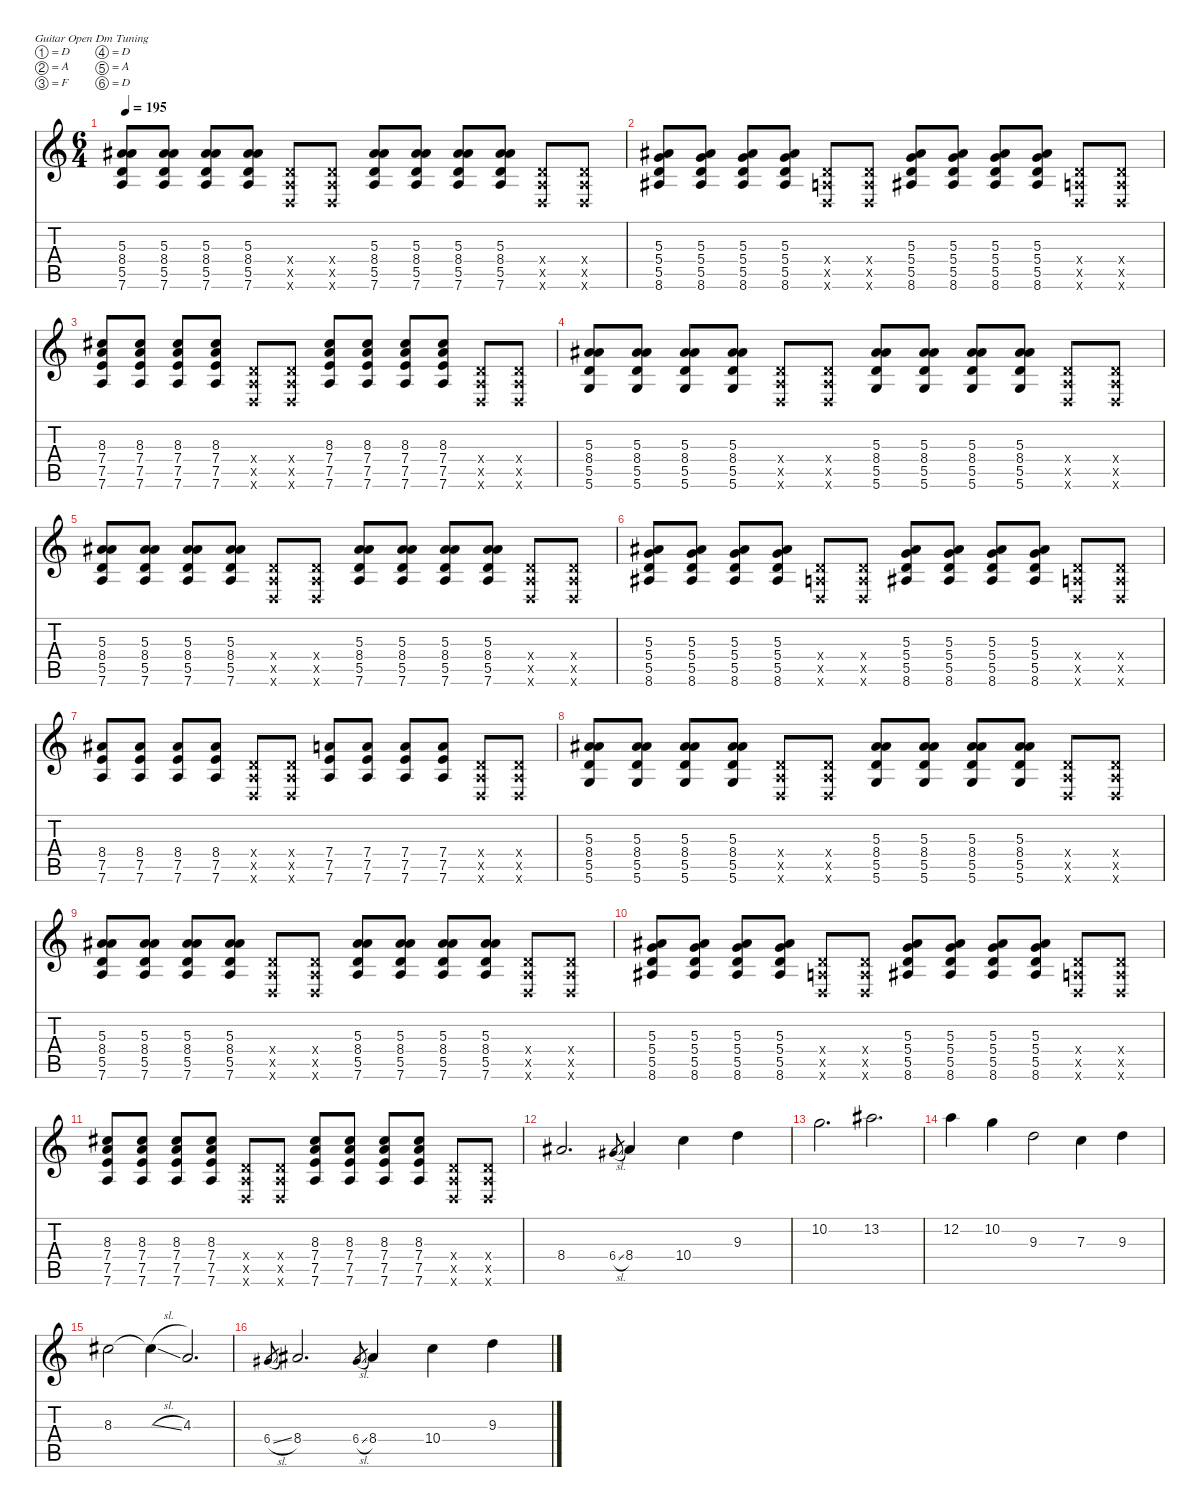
\defaultSystemsLayout 4
\hideDynamics
\bracketExtendMode nobrackets
\singleTrackTrackNamePolicy hidden
\multiTrackTrackNamePolicy hidden
\firstSystemTrackNameMode fullname
\firstSystemTrackNameOrientation horizontal
\otherSystemsTrackNameOrientation horizontal
\track ("Guitar 1" "dist.guit.") {defaultSystemsLayout 4 mute instrument distortionguitar}
\staff {score tabs}
\tuning (D4 A3 F3 D3 A2 D2)
\ts (6 4)
\tempo 195
\clef g2
\ks c
(5.3{acc #} 8.4{acc #} 5.5 7.6).8{dy f beam Up} (5.3{acc #} 8.4{acc #} 5.5 7.6).8{beam Up} (5.3{acc #} 8.4{acc #} 5.5 7.6).8{beam Up} (5.3{acc #} 8.4{acc #} 5.5 7.6).8{beam Up} (0.4{x} 0.5{x} 0.6{x}).8{beam Up} (0.4{x} 0.5{x} 0.6{x}).8{beam Up} (5.3{acc #} 8.4{acc #} 5.5 7.6).8{beam Up} (5.3{acc #} 8.4{acc #} 5.5 7.6).8{beam Up} (5.3{acc #} 8.4{acc #} 5.5 7.6).8{beam Up} (5.3{acc #} 8.4{acc #} 5.5 7.6).8{beam Up} (0.4{x} 0.5{x} 0.6{x}).8{beam Up} (0.4{x} 0.5{x} 0.6{x}).8{beam Up} |
(5.3{acc #} 5.4 5.5 8.6{acc #}).8{beam Up} (5.3{acc #} 5.4 5.5 8.6{acc #}).8{beam Up} (5.3{acc #} 5.4 5.5 8.6{acc #}).8{beam Up} (5.3{acc #} 5.4 5.5 8.6{acc #}).8{beam Up} (0.4{x} 0.5{x} 0.6{x}).8{beam Up} (0.4{x} 0.5{x} 0.6{x}).8{beam Up} (5.3{acc #} 5.4 5.5 8.6{acc #}).8{beam Up} (5.3{acc #} 5.4 5.5 8.6{acc #}).8{beam Up} (5.3{acc #} 5.4 5.5 8.6{acc #}).8{beam Up} (5.3{acc #} 5.4 5.5 8.6{acc #}).8{beam Up} (0.4{x} 0.5{x} 0.6{x}).8{beam Up} (0.4{x} 0.5{x} 0.6{x}).8{beam Up} |
(7.4 7.5 7.6 8.3{acc #}).8{beam Up} (7.4 7.5 7.6 8.3{acc #}).8{beam Up} (7.4 7.5 7.6 8.3{acc #}).8{beam Up} (7.4 7.5 7.6 8.3{acc #}).8{beam Up} (0.4{x} 0.5{x} 0.6{x}).8{beam Up} (0.4{x} 0.5{x} 0.6{x}).8{beam Up} (7.4 7.5 7.6 8.3{acc #}).8{beam Up} (7.4 7.5 7.6 8.3{acc #}).8{beam Up} (7.4 7.5 7.6 8.3{acc #}).8{beam Up} (7.4 7.5 7.6 8.3{acc #}).8{beam Up} (0.4{x} 0.5{x} 0.6{x}).8{beam Up} (0.4{x} 0.5{x} 0.6{x}).8{beam Up} |
(5.3{acc #} 8.4{acc #} 5.5 5.6).8{beam Up} (5.3{acc #} 8.4{acc #} 5.5 5.6).8{beam Up} (5.3{acc #} 8.4{acc #} 5.5 5.6).8{beam Up} (5.3{acc #} 8.4{acc #} 5.5 5.6).8{beam Up} (0.4{x} 0.5{x} 0.6{x}).8{beam Up} (0.4{x} 0.5{x} 0.6{x}).8{beam Up} (5.3{acc #} 8.4{acc #} 5.5 5.6).8{beam Up} (5.3{acc #} 8.4{acc #} 5.5 5.6).8{beam Up} (5.3{acc #} 8.4{acc #} 5.5 5.6).8{beam Up} (5.3{acc #} 8.4{acc #} 5.5 5.6).8{beam Up} (0.4{x} 0.5{x} 0.6{x}).8{beam Up} (0.4{x} 0.5{x} 0.6{x}).8{beam Up} |
(5.3{acc #} 8.4{acc #} 5.5 7.6).8{beam Up} (5.3{acc #} 8.4{acc #} 5.5 7.6).8{beam Up} (5.3{acc #} 8.4{acc #} 5.5 7.6).8{beam Up} (5.3{acc #} 8.4{acc #} 5.5 7.6).8{beam Up} (0.4{x} 0.5{x} 0.6{x}).8{beam Up} (0.4{x} 0.5{x} 0.6{x}).8{beam Up} (5.3{acc #} 8.4{acc #} 5.5 7.6).8{beam Up} (5.3{acc #} 8.4{acc #} 5.5 7.6).8{beam Up} (5.3{acc #} 8.4{acc #} 5.5 7.6).8{beam Up} (5.3{acc #} 8.4{acc #} 5.5 7.6).8{beam Up} (0.4{x} 0.5{x} 0.6{x}).8{beam Up} (0.4{x} 0.5{x} 0.6{x}).8{beam Up} |
(5.3{acc #} 5.4 5.5 8.6{acc #}).8{beam Up} (5.3{acc #} 5.4 5.5 8.6{acc #}).8{beam Up} (5.3{acc #} 5.4 5.5 8.6{acc #}).8{beam Up} (5.3{acc #} 5.4 5.5 8.6{acc #}).8{beam Up} (0.4{x} 0.5{x} 0.6{x}).8{beam Up} (0.4{x} 0.5{x} 0.6{x}).8{beam Up} (5.3{acc #} 5.4 5.5 8.6{acc #}).8{beam Up} (5.3{acc #} 5.4 5.5 8.6{acc #}).8{beam Up} (5.3{acc #} 5.4 5.5 8.6{acc #}).8{beam Up} (5.3{acc #} 5.4 5.5 8.6{acc #}).8{beam Up} (0.4{x} 0.5{x} 0.6{x}).8{beam Up} (0.4{x} 0.5{x} 0.6{x}).8{beam Up} |
(8.4{acc #} 7.5 7.6).8{beam Up} (8.4{acc #} 7.5 7.6).8{beam Up} (8.4{acc #} 7.5 7.6).8{beam Up} (8.4{acc #} 7.5 7.6).8{beam Up} (0.4{x} 0.5{x} 0.6{x}).8{beam Up} (0.4{x} 0.5{x} 0.6{x}).8{beam Up} (7.4 7.5 7.6).8{beam Up} (7.4 7.5 7.6).8{beam Up} (7.4 7.5 7.6).8{beam Up} (7.4 7.5 7.6).8{beam Up} (0.4{x} 0.5{x} 0.6{x}).8{beam Up} (0.4{x} 0.5{x} 0.6{x}).8{beam Up} |
(5.3{acc #} 8.4{acc #} 5.5 5.6).8{beam Up} (5.3{acc #} 8.4{acc #} 5.5 5.6).8{beam Up} (5.3{acc #} 8.4{acc #} 5.5 5.6).8{beam Up} (5.3{acc #} 8.4{acc #} 5.5 5.6).8{beam Up} (0.4{x} 0.5{x} 0.6{x}).8{beam Up} (0.4{x} 0.5{x} 0.6{x}).8{beam Up} (5.3{acc #} 8.4{acc #} 5.5 5.6).8{beam Up} (5.3{acc #} 8.4{acc #} 5.5 5.6).8{beam Up} (5.3{acc #} 8.4{acc #} 5.5 5.6).8{beam Up} (5.3{acc #} 8.4{acc #} 5.5 5.6).8{beam Up} (0.4{x} 0.5{x} 0.6{x}).8{beam Up} (0.4{x} 0.5{x} 0.6{x}).8{beam Up} |
(5.3{acc #} 8.4{acc #} 5.5 7.6).8{beam Up} (5.3{acc #} 8.4{acc #} 5.5 7.6).8{beam Up} (5.3{acc #} 8.4{acc #} 5.5 7.6).8{beam Up} (5.3{acc #} 8.4{acc #} 5.5 7.6).8{beam Up} (0.4{x} 0.5{x} 0.6{x}).8{beam Up} (0.4{x} 0.5{x} 0.6{x}).8{beam Up} (5.3{acc #} 8.4{acc #} 5.5 7.6).8{beam Up} (5.3{acc #} 8.4{acc #} 5.5 7.6).8{beam Up} (5.3{acc #} 8.4{acc #} 5.5 7.6).8{beam Up} (5.3{acc #} 8.4{acc #} 5.5 7.6).8{beam Up} (0.4{x} 0.5{x} 0.6{x}).8{beam Up} (0.4{x} 0.5{x} 0.6{x}).8{beam Up} |
(5.3{acc #} 5.4 5.5 8.6{acc #}).8{beam Up} (5.3{acc #} 5.4 5.5 8.6{acc #}).8{beam Up} (5.3{acc #} 5.4 5.5 8.6{acc #}).8{beam Up} (5.3{acc #} 5.4 5.5 8.6{acc #}).8{beam Up} (0.4{x} 0.5{x} 0.6{x}).8{beam Up} (0.4{x} 0.5{x} 0.6{x}).8{beam Up} (5.3{acc #} 5.4 5.5 8.6{acc #}).8{beam Up} (5.3{acc #} 5.4 5.5 8.6{acc #}).8{beam Up} (5.3{acc #} 5.4 5.5 8.6{acc #}).8{beam Up} (5.3{acc #} 5.4 5.5 8.6{acc #}).8{beam Up} (0.4{x} 0.5{x} 0.6{x}).8{beam Up} (0.4{x} 0.5{x} 0.6{x}).8{beam Up} |
(7.4 7.5 7.6 8.3{acc #}).8{beam Up} (7.4 7.5 7.6 8.3{acc #}).8{beam Up} (7.4 7.5 7.6 8.3{acc #}).8{beam Up} (7.4 7.5 7.6 8.3{acc #}).8{beam Up} (0.4{x} 0.5{x} 0.6{x}).8{beam Up} (0.4{x} 0.5{x} 0.6{x}).8{beam Up} (7.4 7.5 7.6 8.3{acc #}).8{beam Up} (7.4 7.5 7.6 8.3{acc #}).8{beam Up} (7.4 7.5 7.6 8.3{acc #}).8{beam Up} (7.4 7.5 7.6 8.3{acc #}).8{beam Up} (0.4{x} 0.5{x} 0.6{x}).8{beam Up} (0.4{x} 0.5{x} 0.6{x}).8{beam Up} |
8.4{acc #}.2{d beam Up} 6.4{sl acc #}.8{gr dy mf beam Up} 8.4{acc #}.4{dy f beam Up} 10.4.4{beam Down} 9.3.4{beam Down} |
10.2.2{d beam Down} 13.2{acc #}.2{d beam Down} |
12.2.4{beam Down} 10.2.4{beam Down} 9.3.2{beam Down} 7.3.4{beam Down} 9.3.4{beam Down} |
8.3{acc #}.2{beam Down} 8.3{sl t acc #}.4{beam Down} 4.3.2{d beam Up} |
6.4{sl acc #}.8{gr dy mf beam Up} 8.4{acc #}.2{d dy f beam Up} 6.4{sl acc #}.8{gr dy mf beam Up} 8.4{acc #}.4{dy f beam Up} 10.4.4{beam Down} 9.3.4{beam Down}
